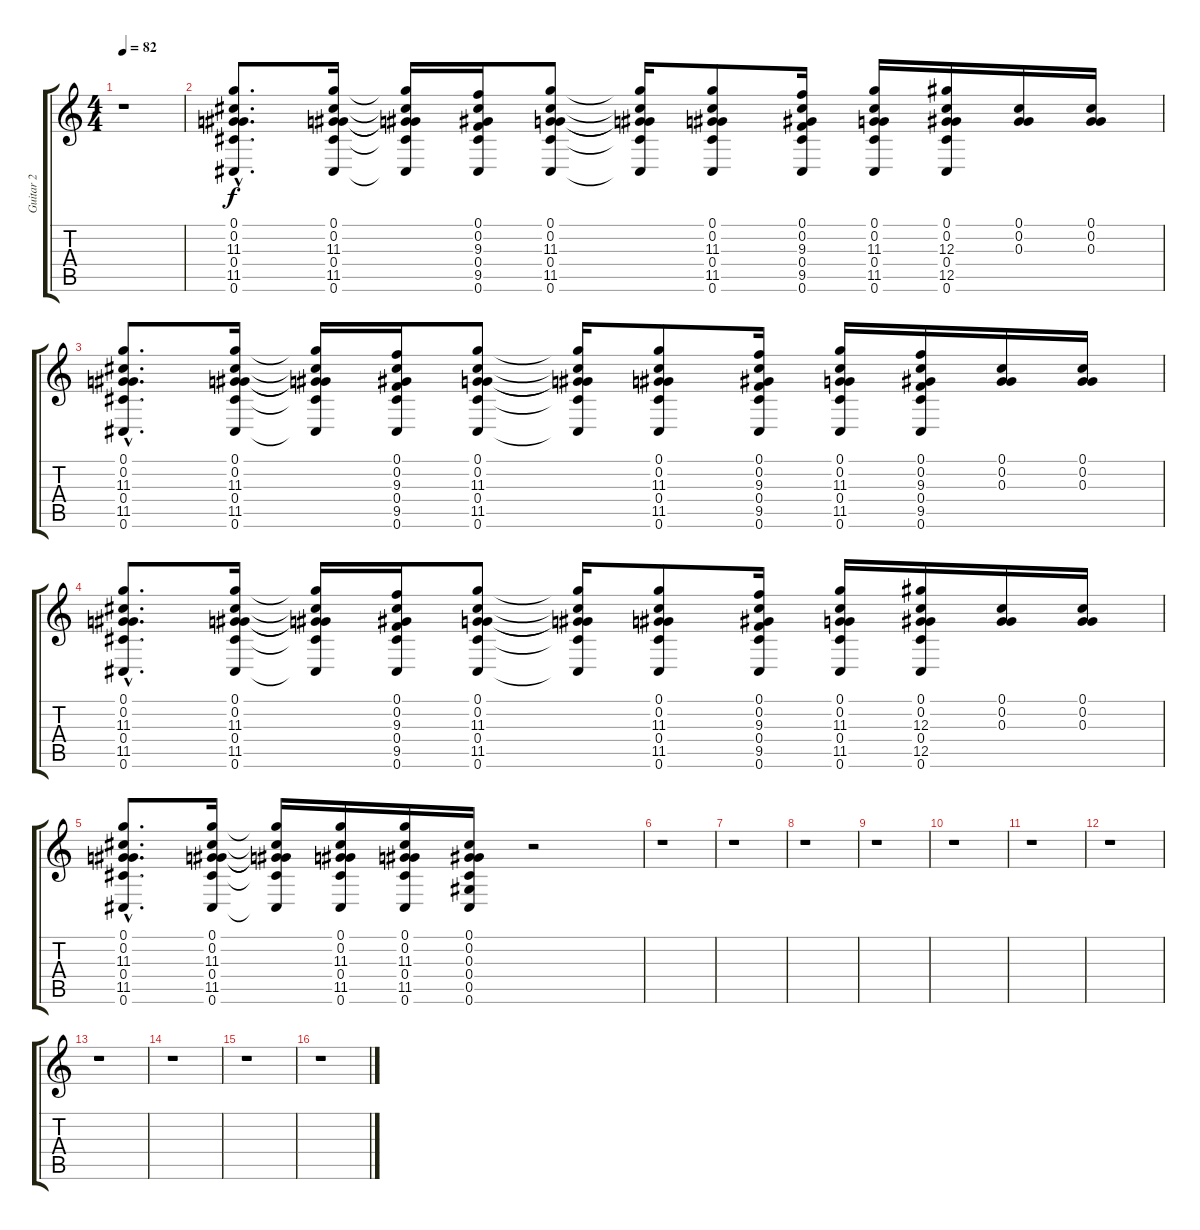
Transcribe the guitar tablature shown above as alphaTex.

\track ("Guitar 2" "Guitar 2") {instrument acousticguitarsteel}
\staff {score tabs}
\tuning (Db4 Ab3 Ab3 Db3 Ab2 Db2) {hide}
\ts (4 4)
\tempo 82
\clef g2
\ks c
r.1{dy f} |
(0.1{hac} 0.2{hac} 11.3{hac} 0.4{hac} 11.5{hac} 0.6{hac}).8{d} (0.1 0.2 11.3 0.4 11.5 0.6).16 (0.1{t} 0.2{t} 11.3{t} 0.4{t} 11.5{t} 0.6{t}).16 (0.1 0.2 9.3 0.4 9.5 0.6).16 (0.1 0.2 11.3 0.4 11.5 0.6).8 (0.1{t} 0.2{t} 11.3{t} 0.4{t} 11.5{t} 0.6{t}).16 (0.1 0.2 11.3 0.4 11.5 0.6).8 (0.1 0.2 9.3 0.4 9.5 0.6).16 (0.1 0.2 11.3 0.4 11.5 0.6).16 (0.1 0.2 12.3 0.4 12.5 0.6).16 (0.1 0.2 0.3).16 (0.1 0.2 0.3).16 |
(0.1{hac} 0.2{hac} 11.3{hac} 0.4{hac} 11.5{hac} 0.6{hac}).8{d} (0.1 0.2 11.3 0.4 11.5 0.6).16 (0.1{t} 0.2{t} 11.3{t} 0.4{t} 11.5{t} 0.6{t}).16 (0.1 0.2 9.3 0.4 9.5 0.6).16 (0.1 0.2 11.3 0.4 11.5 0.6).8 (0.1{t} 0.2{t} 11.3{t} 0.4{t} 11.5{t} 0.6{t}).16 (0.1 0.2 11.3 0.4 11.5 0.6).8 (0.1 0.2 9.3 0.4 9.5 0.6).16 (0.1 0.2 11.3 0.4 11.5 0.6).16 (0.1 0.2 9.3 0.4 9.5 0.6).16 (0.1 0.2 0.3).16 (0.1 0.2 0.3).16 |
(0.1{hac} 0.2{hac} 11.3{hac} 0.4{hac} 11.5{hac} 0.6{hac}).8{d} (0.1 0.2 11.3 0.4 11.5 0.6).16 (0.1{t} 0.2{t} 11.3{t} 0.4{t} 11.5{t} 0.6{t}).16 (0.1 0.2 9.3 0.4 9.5 0.6).16 (0.1 0.2 11.3 0.4 11.5 0.6).8 (0.1{t} 0.2{t} 11.3{t} 0.4{t} 11.5{t} 0.6{t}).16 (0.1 0.2 11.3 0.4 11.5 0.6).8 (0.1 0.2 9.3 0.4 9.5 0.6).16 (0.1 0.2 11.3 0.4 11.5 0.6).16 (0.1 0.2 12.3 0.4 12.5 0.6).16 (0.1 0.2 0.3).16 (0.1 0.2 0.3).16 |
(0.1{hac} 0.2{hac} 11.3{hac} 0.4{hac} 11.5{hac} 0.6{hac}).8{d} (0.1 0.2 11.3 0.4 11.5 0.6).16 (0.1{t} 0.2{t} 11.3{t} 0.4{t} 11.5{t} 0.6{t}).16 (0.1 0.2 11.3 0.4 11.5 0.6).16 (0.1 0.2 11.3 0.4 11.5 0.6).16 (0.1 0.2 0.3 0.4 0.5 0.6).16 r.2 |
r.1 |
r.1 |
r.1 |
r.1 |
r.1 |
r.1 |
r.1 |
r.1 |
r.1 |
r.1 |
r.1
